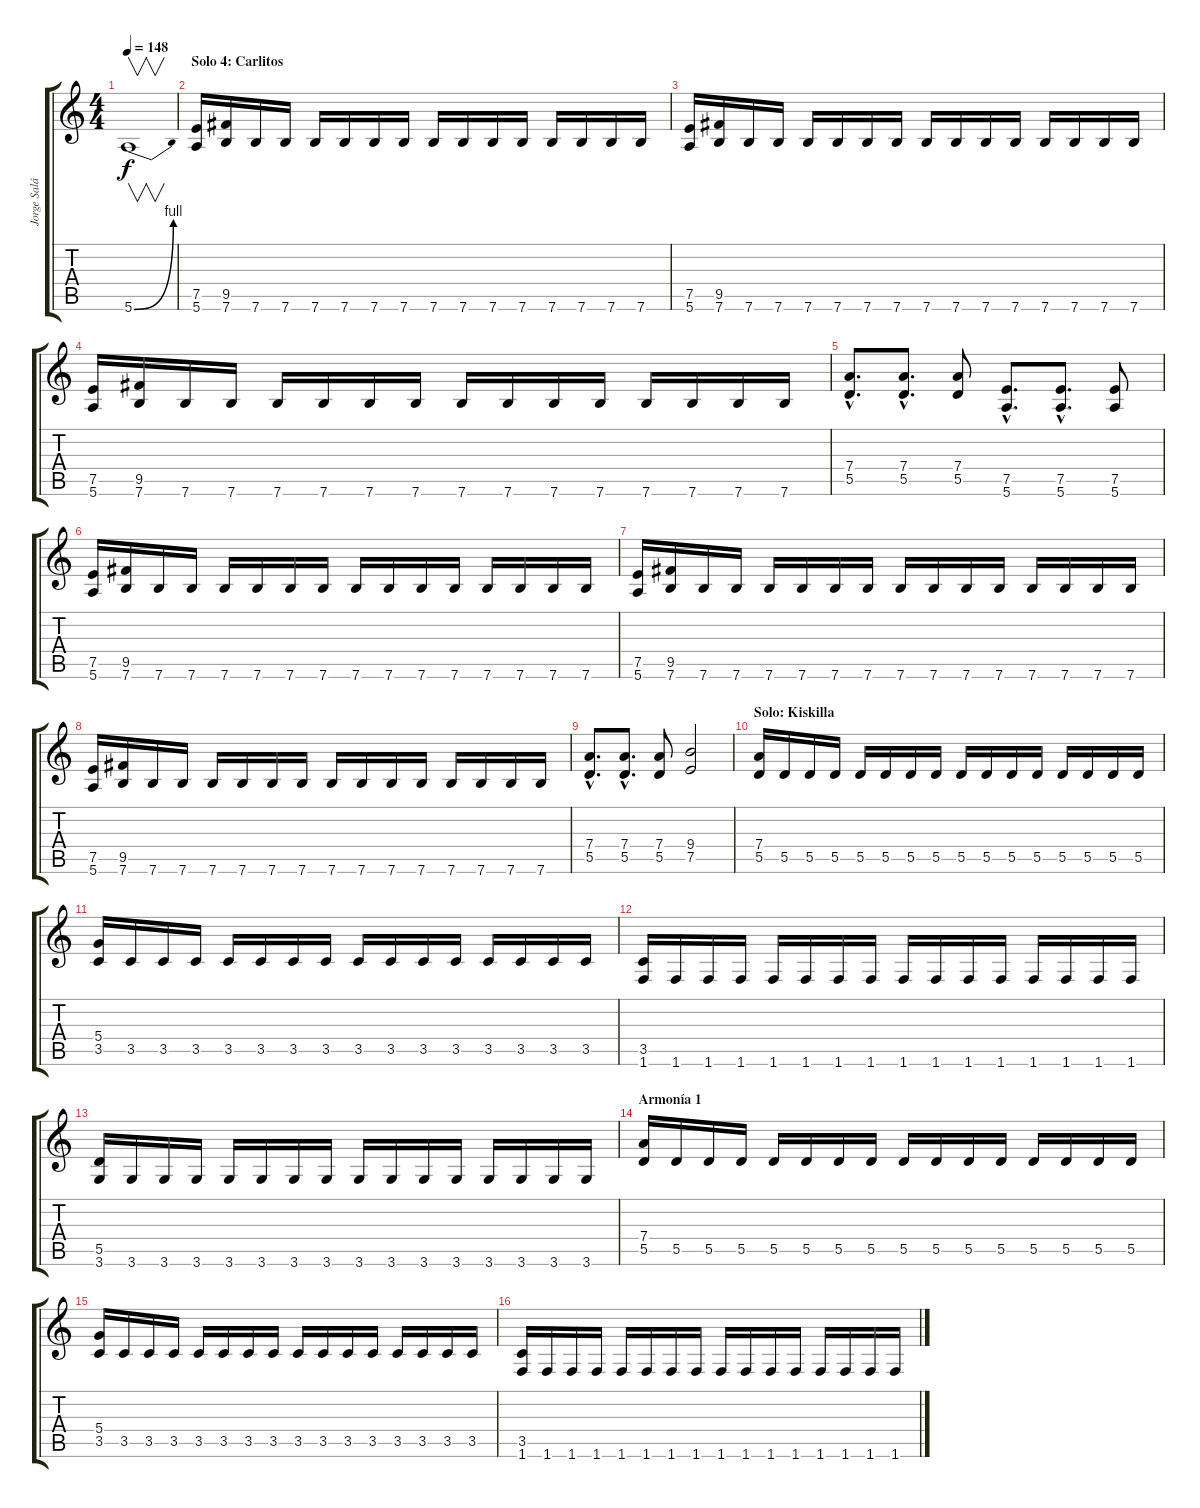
\track ("Jorge Salán" "Jorge Salá") {instrument distortionguitar}
\staff {score tabs}
\tuning (E4 B3 G3 D3 A2 E2) {hide}
\ts (4 4)
\tempo 148
\clef g2
\ks c
5.6{be (bend 0 0 60 4)}.1{v dy f} |
\section ("" "Solo 4: Carlitos")
(7.5 5.6).16{volume 12 instrument distortionguitar} (9.5 7.6).16 7.6.16 7.6.16 7.6.16 7.6.16 7.6.16 7.6.16 7.6.16 7.6.16 7.6.16 7.6.16 7.6.16 7.6.16 7.6.16 7.6.16 |
(7.5 5.6).16 (9.5 7.6).16 7.6.16 7.6.16 7.6.16 7.6.16 7.6.16 7.6.16 7.6.16 7.6.16 7.6.16 7.6.16 7.6.16 7.6.16 7.6.16 7.6.16 |
(7.5 5.6).16 (9.5 7.6).16 7.6.16 7.6.16 7.6.16 7.6.16 7.6.16 7.6.16 7.6.16 7.6.16 7.6.16 7.6.16 7.6.16 7.6.16 7.6.16 7.6.16 |
(7.4{hac} 5.5{hac}).8{d} (7.4{hac} 5.5{hac}).8{d} (7.4 5.5).8 (7.5{hac} 5.6{hac}).8{d} (7.5{hac} 5.6{hac}).8{d} (7.5 5.6).8 |
(7.5 5.6).16 (9.5 7.6).16 7.6.16 7.6.16 7.6.16 7.6.16 7.6.16 7.6.16 7.6.16 7.6.16 7.6.16 7.6.16 7.6.16 7.6.16 7.6.16 7.6.16 |
(7.5 5.6).16 (9.5 7.6).16 7.6.16 7.6.16 7.6.16 7.6.16 7.6.16 7.6.16 7.6.16 7.6.16 7.6.16 7.6.16 7.6.16 7.6.16 7.6.16 7.6.16 |
(7.5 5.6).16 (9.5 7.6).16 7.6.16 7.6.16 7.6.16 7.6.16 7.6.16 7.6.16 7.6.16 7.6.16 7.6.16 7.6.16 7.6.16 7.6.16 7.6.16 7.6.16 |
(7.4{hac} 5.5{hac}).8{d} (7.4{hac} 5.5{hac}).8{d} (7.4 5.5).8 (9.4 7.5).2 |
\section ("" "Solo: Kiskilla")
(7.4 5.5).16{volume 12} 5.5.16 5.5.16 5.5.16 5.5.16 5.5.16 5.5.16 5.5.16 5.5.16 5.5.16 5.5.16 5.5.16 5.5.16 5.5.16 5.5.16 5.5.16 |
(5.4 3.5).16 3.5.16 3.5.16 3.5.16 3.5.16 3.5.16 3.5.16 3.5.16 3.5.16 3.5.16 3.5.16 3.5.16 3.5.16 3.5.16 3.5.16 3.5.16 |
(3.5 1.6).16 1.6.16 1.6.16 1.6.16 1.6.16 1.6.16 1.6.16 1.6.16 1.6.16 1.6.16 1.6.16 1.6.16 1.6.16 1.6.16 1.6.16 1.6.16 |
(5.5 3.6).16 3.6.16 3.6.16 3.6.16 3.6.16 3.6.16 3.6.16 3.6.16 3.6.16 3.6.16 3.6.16 3.6.16 3.6.16 3.6.16 3.6.16 3.6.16 |
\section ("" "Armonía 1")
(7.4 5.5).16{volume 12} 5.5.16 5.5.16 5.5.16 5.5.16 5.5.16 5.5.16 5.5.16 5.5.16 5.5.16 5.5.16 5.5.16 5.5.16 5.5.16 5.5.16 5.5.16 |
(5.4 3.5).16 3.5.16 3.5.16 3.5.16 3.5.16 3.5.16 3.5.16 3.5.16 3.5.16 3.5.16 3.5.16 3.5.16 3.5.16 3.5.16 3.5.16 3.5.16 |
(3.5 1.6).16 1.6.16 1.6.16 1.6.16 1.6.16 1.6.16 1.6.16 1.6.16 1.6.16 1.6.16 1.6.16 1.6.16 1.6.16 1.6.16 1.6.16 1.6.16
